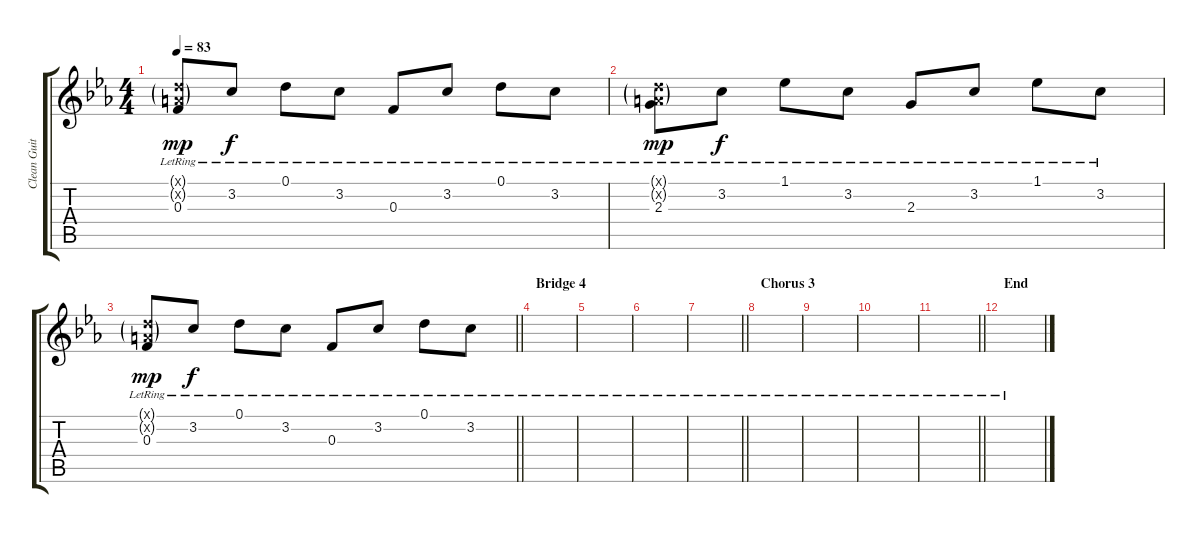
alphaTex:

\track ("Clean Guitar 1" "Clean Guit") {instrument electricguitarclean}
\staff {score tabs}
\tuning (D4 A3 F3 C3 G2 C2) {hide}
\ts (4 4)
\tempo 83
\clef g2
\ks cminor
(0.1{g x} 0.2{g x} 0.3{lr}).8{dy mp} 3.2{lr}.8{dy f} 0.1{lr}.8 3.2{lr}.8 0.3{lr}.8 3.2{lr}.8 0.1{lr}.8 3.2{lr}.8 |
(0.1{g x} 0.2{g x} 2.3{lr}).8{dy mp} 3.2{lr}.8{dy f} 1.1{lr}.8 3.2{lr}.8 2.3{lr}.8 3.2{lr}.8 1.1{lr}.8 3.2{lr}.8 |
\barLineRight lightlight
(0.1{g x} 0.2{g x} 0.3{lr}).8{dy mp} 3.2{lr}.8{dy f} 0.1{lr}.8 3.2{lr}.8 0.3{lr}.8 3.2{lr}.8 0.1{lr}.8 3.2{lr}.8 |
\section ("" "Bridge 4")
|
|
|
\barLineRight lightlight
|
\section ("" "Chorus 3")
|
|
|
\barLineRight lightlight
|
\section ("" "End")
